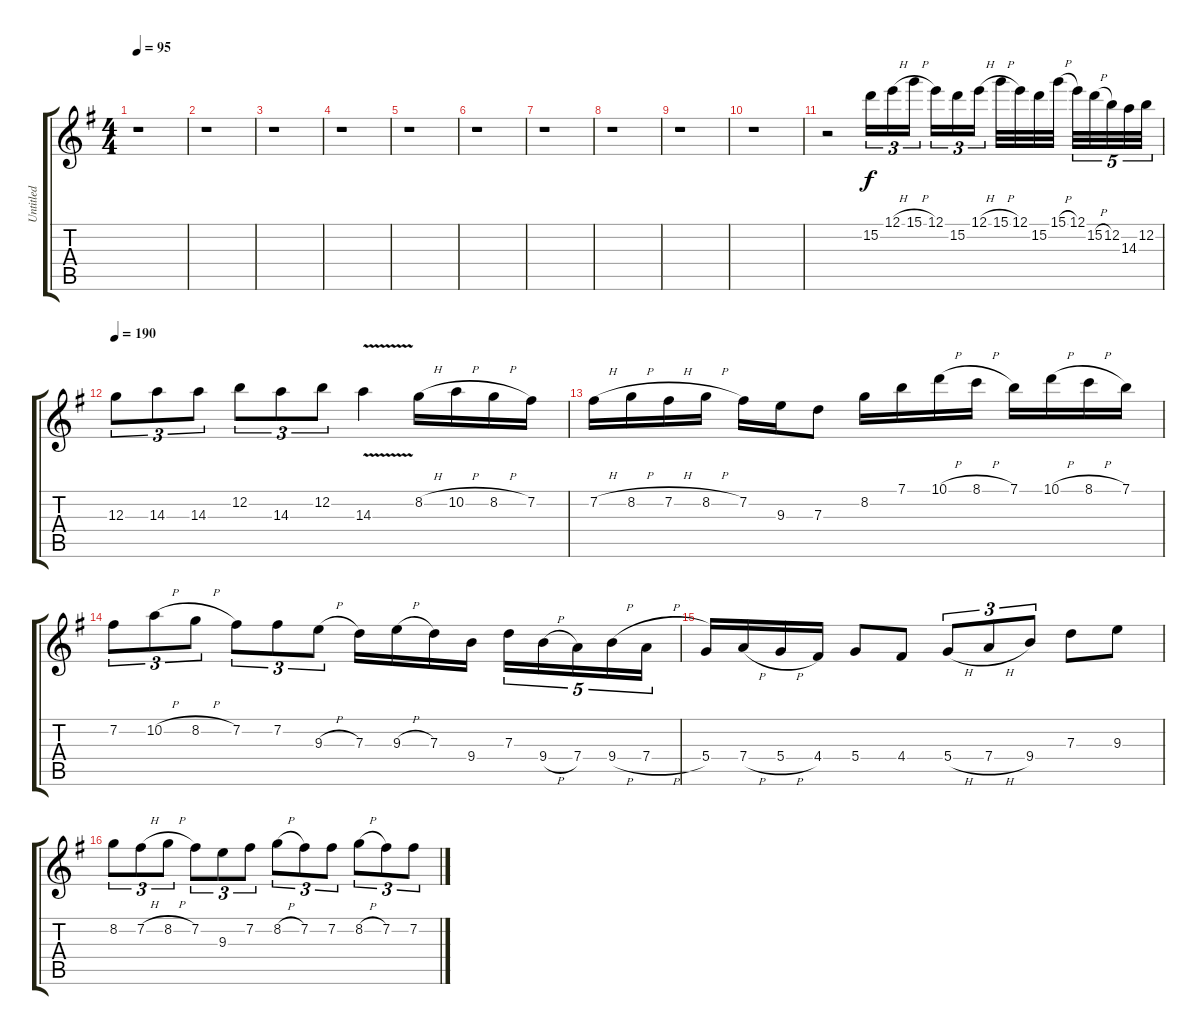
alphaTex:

\track ("Untitled" "Untitled") {instrument distortionguitar}
\staff {score tabs}
\tuning (E4 B3 G3 D3 A2 E2) {hide}
\ts (4 4)
\tempo 95
\clef g2
\ks g
r.1{dy f} |
r.1 |
r.1 |
r.1 |
r.1 |
r.1 |
r.1 |
r.1 |
r.1 |
r.1 |
r.2 15.2.16{tu (3 2)} 12.1{h}.16{tu (3 2)} 15.1{h}.16{tu (3 2) beam splitsecondary} 12.1.16{tu (3 2)} 15.2.16{tu (3 2)} 12.1{h}.16{tu (3 2)} 15.1{h}.32 12.1.32 15.2.32 15.1{h}.32{beam splitsecondary} 12.1.32{tu (5 4)} 15.2{h}.32{tu (5 4)} 12.2.32{tu (5 4)} 14.3.32{tu (5 4)} 12.2.32{tu (5 4)} |
\tempo 190
12.3.8{tu (3 2)} 14.3.8{tu (3 2)} 14.3.8{tu (3 2)} 12.2.8{tu (3 2)} 14.3.8{tu (3 2)} 12.2.8{tu (3 2)} 14.3{v}.4 8.2{h}.16 10.2{h}.16 8.2{h}.16 7.2.16 |
7.2{h}.16 8.2{h}.16 7.2{h}.16 8.2{h}.16 7.2.16 9.3.16 7.3.8 8.2.16 7.1.16 10.1{h}.16 8.1{h}.16 7.1.16 10.1{h}.16 8.1{h}.16 7.1.16 |
7.2.8{tu (3 2)} 10.2{h}.8{tu (3 2)} 8.2{h}.8{tu (3 2)} 7.2.8{tu (3 2)} 7.2.8{tu (3 2)} 9.3{h}.8{tu (3 2)} 7.3.16 9.3{h}.16 7.3.16 9.4.16 7.3.16{tu (5 4)} 9.4{h}.16{tu (5 4)} 7.4.16{tu (5 4)} 9.4{h}.16{tu (5 4)} 7.4{h}.16{tu (5 4)} |
5.4.16 7.4{h}.16 5.4{h}.16 4.4.16 5.4.8 4.4.8 5.4{h}.8{tu (3 2)} 7.4{h}.8{tu (3 2)} 9.4.8{tu (3 2)} 7.3.8 9.3.8 |
8.2.8{tu (3 2)} 7.2{h}.8{tu (3 2)} 8.2{h}.8{tu (3 2)} 7.2.8{tu (3 2)} 9.3.8{tu (3 2)} 7.2.8{tu (3 2)} 8.2{h}.8{tu (3 2)} 7.2.8{tu (3 2)} 7.2.8{tu (3 2)} 8.2{h}.8{tu (3 2)} 7.2.8{tu (3 2)} 7.2.8{tu (3 2)}
